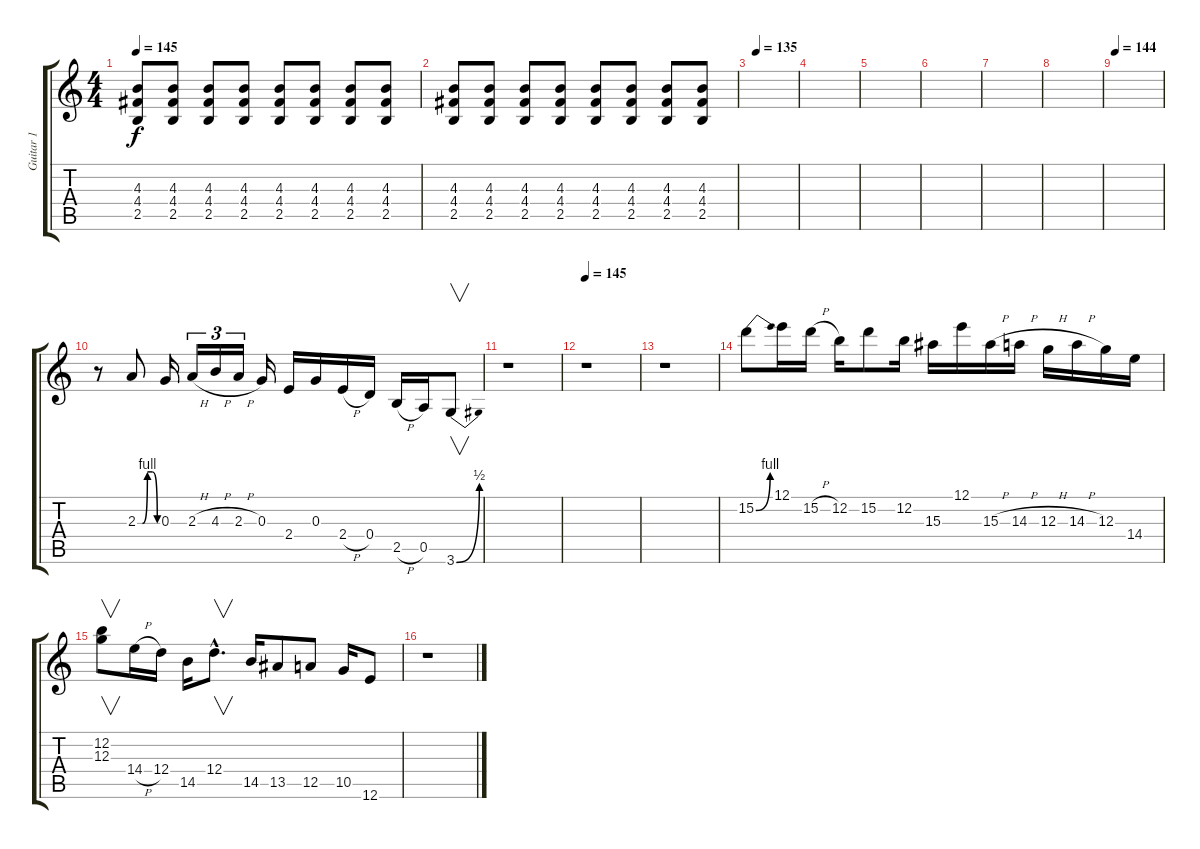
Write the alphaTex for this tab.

\track ("Guitar 1" "Guitar 1") {instrument distortionguitar}
\staff {score tabs}
\tuning (E4 B3 G3 D3 A2 E2) {hide}
\ts (4 4)
\tempo 145
\tempo 130
\tempo 145
\clef g2
\ks c
(4.3 4.4 2.5).8{dy f instrument distortionguitar} (4.3 4.4 2.5).8 (4.3 4.4 2.5).8 (4.3 4.4 2.5).8 (4.3 4.4 2.5).8 (4.3 4.4 2.5).8 (4.3 4.4 2.5).8 (4.3 4.4 2.5).8 |
(4.3 4.4 2.5).8 (4.3 4.4 2.5).8 (4.3 4.4 2.5).8 (4.3 4.4 2.5).8 (4.3 4.4 2.5).8 (4.3 4.4 2.5).8 (4.3 4.4 2.5).8 (4.3 4.4 2.5).8 |
\tempo (135 0.125)
|
|
|
|
|
|
\tempo 144
|
r.8 2.3{be (custom 0 0 15 0 30 4 45 4 60 0)}.8 0.3.16 2.3{h}.16{tu (3 2)} 4.3{h}.16{tu (3 2)} 2.3{h}.16{tu (3 2)} 0.3.16 2.4.16 0.3.16 2.4{h}.16 0.4.16 2.5{h}.16 0.5.16 3.6{be (bend 0 0 60 2)}.8{v} |
r.1 |
\tempo 145
r.1 |
r.1 |
15.2{be (bend 0 0 60 4)}.8 12.1.16 15.2{h}.16 12.2.16 15.2.8 12.2.16 15.3.16 12.1.16 15.3{h}.16 14.3{h}.16 12.3{h}.16 14.3{h}.16 12.3.16 14.4.16 |
(12.2 12.3).8{v} 14.4{h}.16 12.4.16 14.5.16 12.4{hac}.8{v d} 14.5.16 13.5.8 12.5.8 10.5.16 12.6.8 |
r.1
